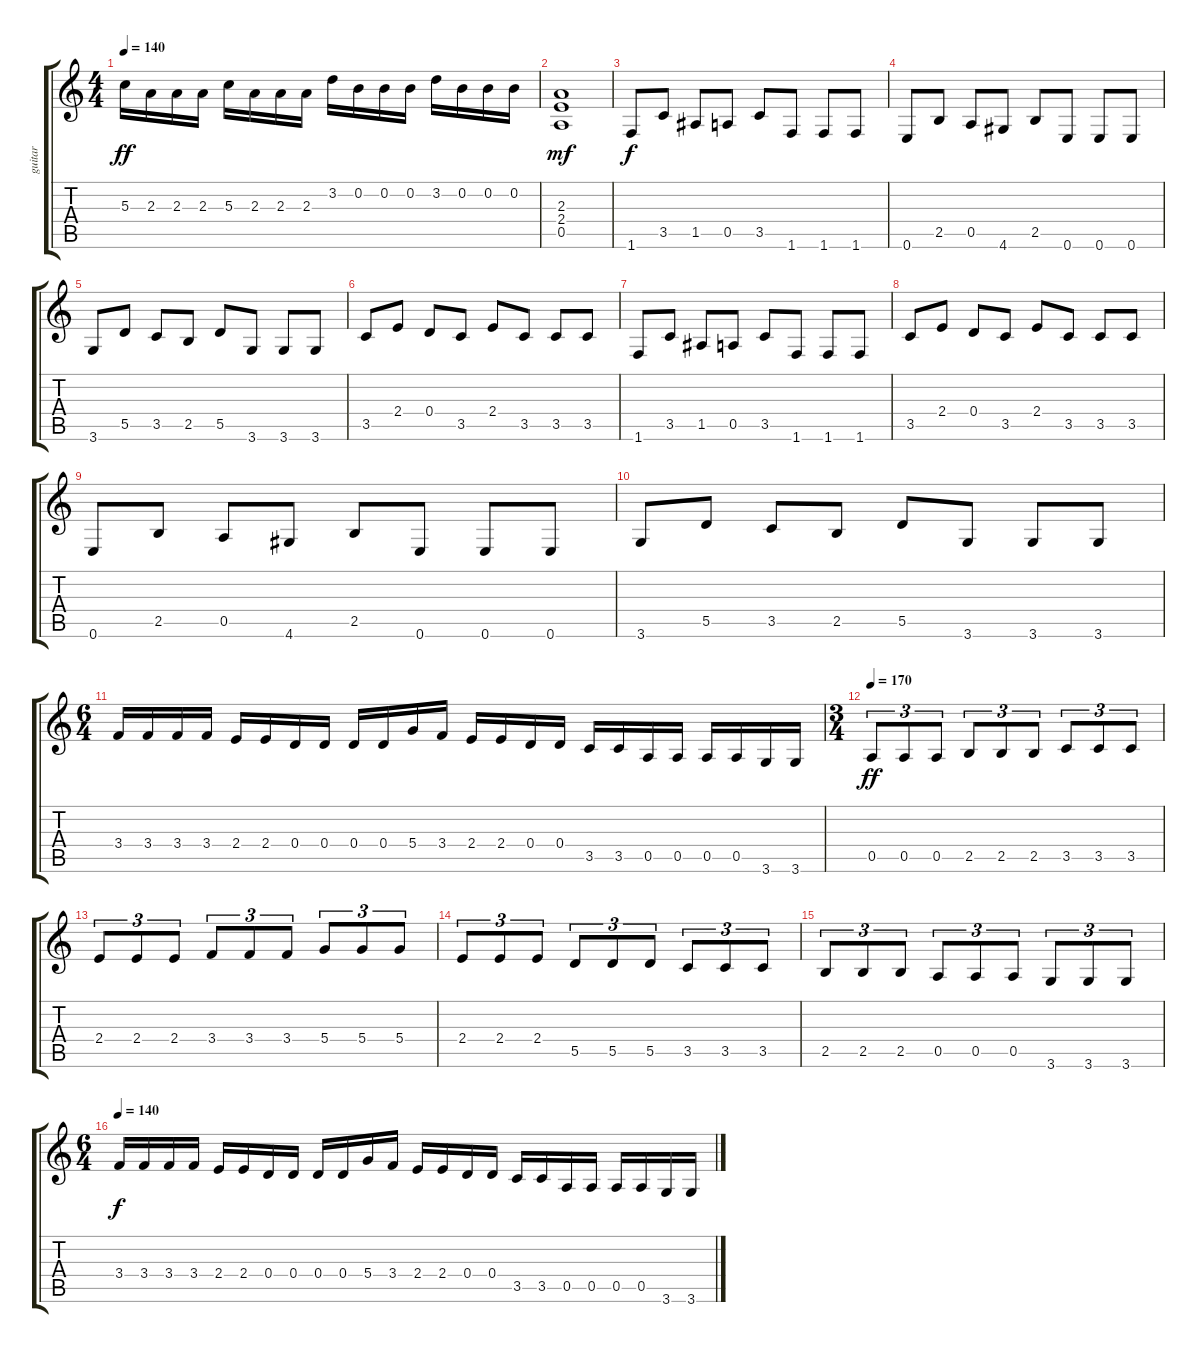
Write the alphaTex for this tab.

\track ("guitar" "guitar") {instrument overdrivenguitar}
\staff {score tabs}
\tuning (E4 B3 G3 D3 A2 E2) {hide}
\ts (4 4)
\tempo 140
\clef g2
\ks c
5.3.16{dy ff} 2.3.16 2.3.16 2.3.16 5.3.16 2.3.16 2.3.16 2.3.16 3.2.16 0.2.16 0.2.16 0.2.16 3.2.16 0.2.16 0.2.16 0.2.16 |
(2.3 2.4 0.5).1{dy mf} |
1.6.8{dy f} 3.5.8 1.5.8 0.5.8 3.5.8 1.6.8 1.6.8 1.6.8 |
0.6.8 2.5.8 0.5.8 4.6.8 2.5.8 0.6.8 0.6.8 0.6.8 |
3.6.8 5.5.8 3.5.8 2.5.8 5.5.8 3.6.8 3.6.8 3.6.8 |
3.5.8 2.4.8 0.4.8 3.5.8 2.4.8 3.5.8 3.5.8 3.5.8 |
1.6.8 3.5.8 1.5.8 0.5.8 3.5.8 1.6.8 1.6.8 1.6.8 |
3.5.8 2.4.8 0.4.8 3.5.8 2.4.8 3.5.8 3.5.8 3.5.8 |
0.6.8 2.5.8 0.5.8 4.6.8 2.5.8 0.6.8 0.6.8 0.6.8 |
3.6.8 5.5.8 3.5.8 2.5.8 5.5.8 3.6.8 3.6.8 3.6.8 |
\ts (6 4)
3.4.16 3.4.16 3.4.16 3.4.16 2.4.16 2.4.16 0.4.16 0.4.16 0.4.16 0.4.16 5.4.16 3.4.16 2.4.16 2.4.16 0.4.16 0.4.16 3.5.16 3.5.16 0.5.16 0.5.16 0.5.16 0.5.16 3.6.16 3.6.16 |
\ts (3 4)
\tempo 170
0.5.8{tu (3 2) dy ff} 0.5.8{tu (3 2)} 0.5.8{tu (3 2)} 2.5.8{tu (3 2)} 2.5.8{tu (3 2)} 2.5.8{tu (3 2)} 3.5.8{tu (3 2)} 3.5.8{tu (3 2)} 3.5.8{tu (3 2)} |
2.4.8{tu (3 2)} 2.4.8{tu (3 2)} 2.4.8{tu (3 2)} 3.4.8{tu (3 2)} 3.4.8{tu (3 2)} 3.4.8{tu (3 2)} 5.4.8{tu (3 2)} 5.4.8{tu (3 2)} 5.4.8{tu (3 2)} |
2.4.8{tu (3 2)} 2.4.8{tu (3 2)} 2.4.8{tu (3 2)} 5.5.8{tu (3 2)} 5.5.8{tu (3 2)} 5.5.8{tu (3 2)} 3.5.8{tu (3 2)} 3.5.8{tu (3 2)} 3.5.8{tu (3 2)} |
2.5.8{tu (3 2)} 2.5.8{tu (3 2)} 2.5.8{tu (3 2)} 0.5.8{tu (3 2)} 0.5.8{tu (3 2)} 0.5.8{tu (3 2)} 3.6.8{tu (3 2)} 3.6.8{tu (3 2)} 3.6.8{tu (3 2)} |
\ts (6 4)
\tempo 140
3.4.16{dy f} 3.4.16 3.4.16 3.4.16 2.4.16 2.4.16 0.4.16 0.4.16 0.4.16 0.4.16 5.4.16 3.4.16 2.4.16 2.4.16 0.4.16 0.4.16 3.5.16 3.5.16 0.5.16 0.5.16 0.5.16 0.5.16 3.6.16 3.6.16
